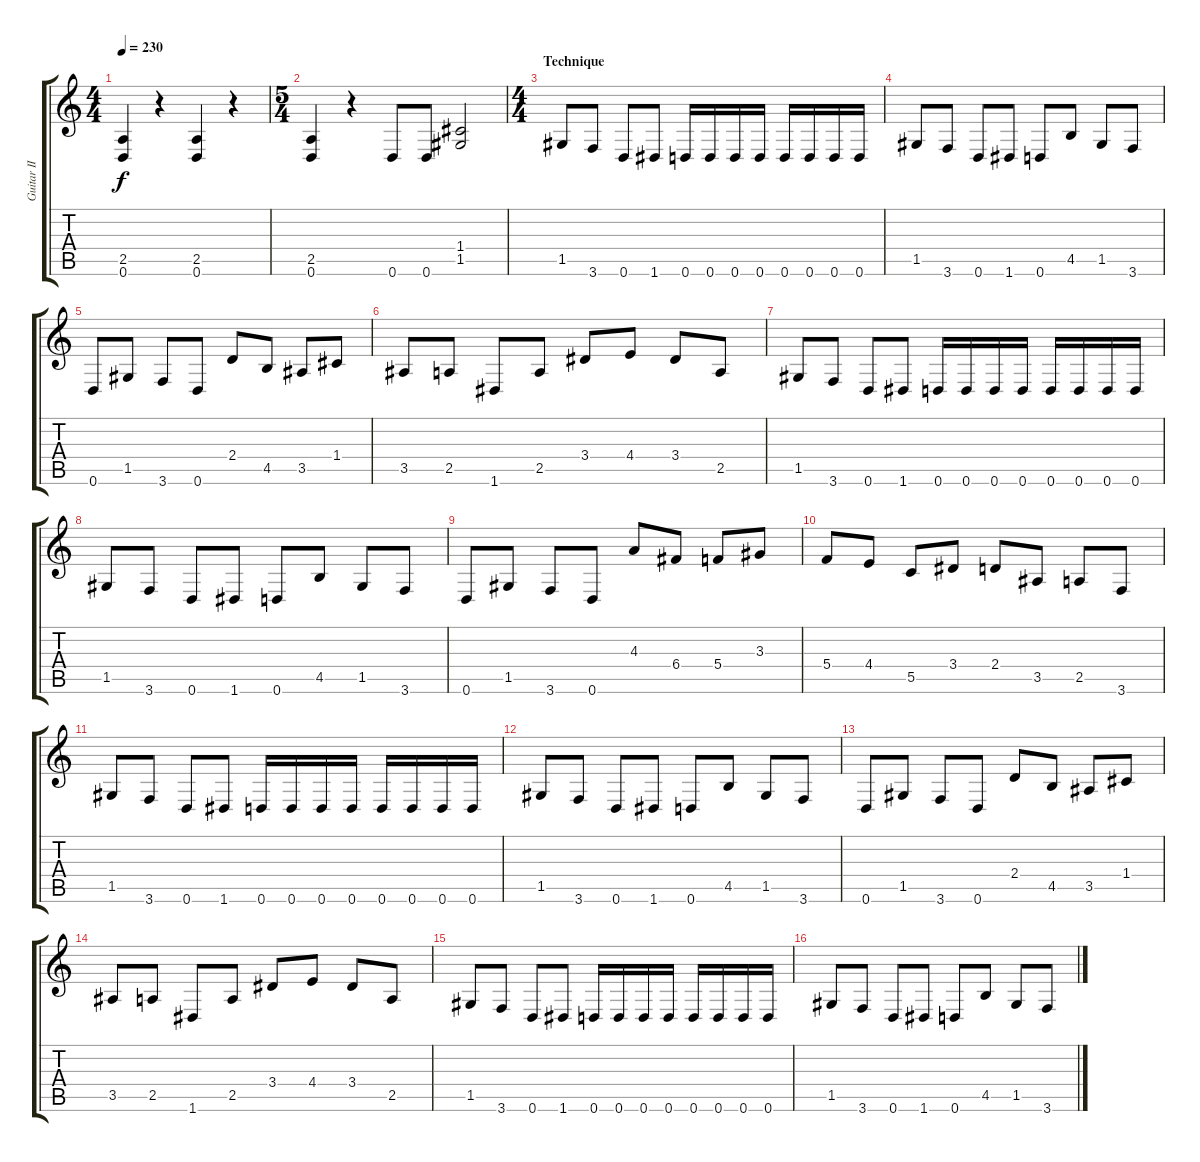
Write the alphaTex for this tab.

\track ("Guitar II" "Guitar II") {instrument distortionguitar}
\staff {score tabs}
\tuning (D4 A3 F3 C3 G2 D2) {hide}
\ts (4 4)
\tempo 230
\clef g2
\ks c
(2.5 0.6).4{dy f} r.4 (2.5 0.6).4 r.4 |
\ts (5 4)
(2.5 0.6).4 r.4 0.6.8 0.6.8 (1.4 1.5).2 |
\ts (4 4)
\section ("" "Technique")
1.5.8 3.6.8 0.6.8 1.6.8 0.6.16 0.6.16 0.6.16 0.6.16 0.6.16 0.6.16 0.6.16 0.6.16 |
1.5.8 3.6.8 0.6.8 1.6.8 0.6.8 4.5.8 1.5.8 3.6.8 |
0.6.8 1.5.8 3.6.8 0.6.8 2.4.8 4.5.8 3.5.8 1.4.8 |
3.5.8 2.5.8 1.6.8 2.5.8 3.4.8 4.4.8 3.4.8 2.5.8 |
1.5.8 3.6.8 0.6.8 1.6.8 0.6.16 0.6.16 0.6.16 0.6.16 0.6.16 0.6.16 0.6.16 0.6.16 |
1.5.8 3.6.8 0.6.8 1.6.8 0.6.8 4.5.8 1.5.8 3.6.8 |
0.6.8 1.5.8 3.6.8 0.6.8 4.3.8 6.4.8 5.4.8 3.3.8 |
5.4.8 4.4.8 5.5.8 3.4.8 2.4.8 3.5.8 2.5.8 3.6.8 |
1.5.8 3.6.8 0.6.8 1.6.8 0.6.16 0.6.16 0.6.16 0.6.16 0.6.16 0.6.16 0.6.16 0.6.16 |
1.5.8 3.6.8 0.6.8 1.6.8 0.6.8 4.5.8 1.5.8 3.6.8 |
0.6.8 1.5.8 3.6.8 0.6.8 2.4.8 4.5.8 3.5.8 1.4.8 |
3.5.8 2.5.8 1.6.8 2.5.8 3.4.8 4.4.8 3.4.8 2.5.8 |
1.5.8 3.6.8 0.6.8 1.6.8 0.6.16 0.6.16 0.6.16 0.6.16 0.6.16 0.6.16 0.6.16 0.6.16 |
1.5.8 3.6.8 0.6.8 1.6.8 0.6.8 4.5.8 1.5.8 3.6.8
